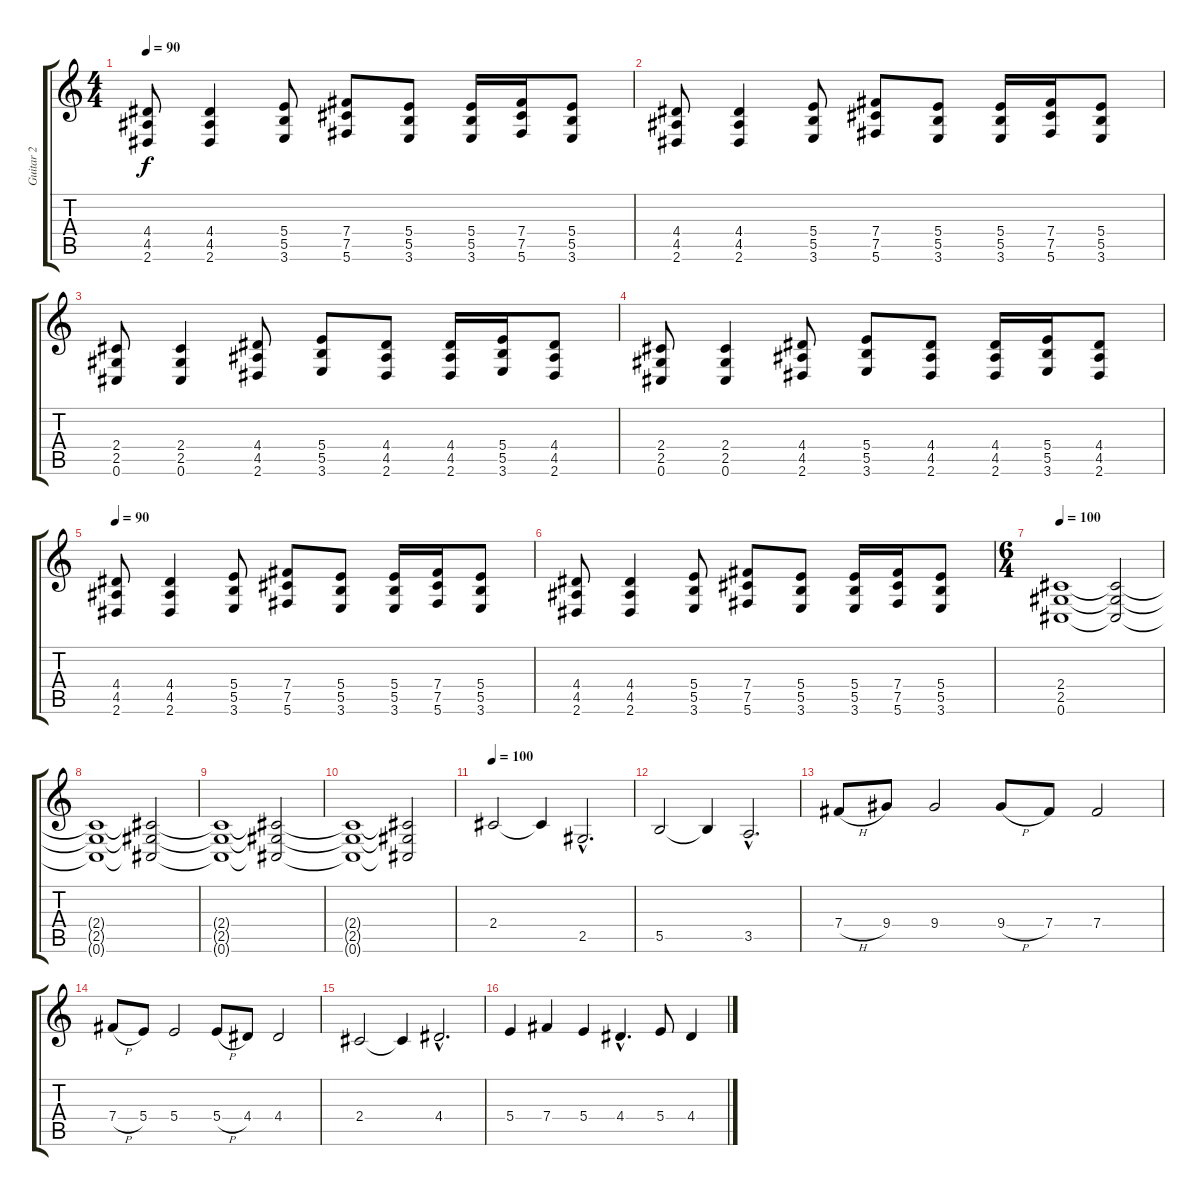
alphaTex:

\track ("Guitar 2" "Guitar 2") {instrument distortionguitar}
\staff {score tabs}
\tuning (Db4 Ab3 E3 B2 Gb2 Db2) {hide}
\ts (4 4)
\tempo 90
\clef g2
\ks c
(4.4 4.5 2.6).8{dy f} (4.4 4.5 2.6).4 (5.4 5.5 3.6).8 (7.4 7.5 5.6).8 (5.4 5.5 3.6).8 (5.4 5.5 3.6).16 (7.4 7.5 5.6).16 (5.4 5.5 3.6).8 |
(4.4 4.5 2.6).8 (4.4 4.5 2.6).4 (5.4 5.5 3.6).8 (7.4 7.5 5.6).8 (5.4 5.5 3.6).8 (5.4 5.5 3.6).16 (7.4 7.5 5.6).16 (5.4 5.5 3.6).8 |
(2.4 2.5 0.6).8 (2.4 2.5 0.6).4 (4.4 4.5 2.6).8 (5.4 5.5 3.6).8 (4.4 4.5 2.6).8 (4.4 4.5 2.6).16 (5.4 5.5 3.6).16 (4.4 4.5 2.6).8 |
(2.4 2.5 0.6).8 (2.4 2.5 0.6).4 (4.4 4.5 2.6).8 (5.4 5.5 3.6).8 (4.4 4.5 2.6).8 (4.4 4.5 2.6).16 (5.4 5.5 3.6).16 (4.4 4.5 2.6).8 |
\tempo 90
(4.4 4.5 2.6).8 (4.4 4.5 2.6).4 (5.4 5.5 3.6).8 (7.4 7.5 5.6).8 (5.4 5.5 3.6).8 (5.4 5.5 3.6).16 (7.4 7.5 5.6).16 (5.4 5.5 3.6).8 |
(4.4 4.5 2.6).8 (4.4 4.5 2.6).4 (5.4 5.5 3.6).8 (7.4 7.5 5.6).8 (5.4 5.5 3.6).8 (5.4 5.5 3.6).16 (7.4 7.5 5.6).16 (5.4 5.5 3.6).8 |
\ts (6 4)
\tempo 100
(2.4 2.5 0.6).1 (2.4{t} 2.5{t} 0.6{t}).2 |
(2.4{t} 2.5{t} 0.6{t}).1 (2.4{t} 2.5{t} 0.6{t}).2 |
(2.4{t} 2.5{t} 0.6{t}).1 (2.4{t} 2.5{t} 0.6{t}).2 |
(2.4{t} 2.5{t} 0.6{t}).1 (2.4{t} 2.5{t} 0.6{t}).2 |
\tempo 100
2.4.2 2.4{t}.4 2.5{hac}.2{d} |
5.5.2 5.5{t}.4 3.5{hac}.2{d} |
7.4{h}.8 9.4.8 9.4.2 9.4{h}.8 7.4.8 7.4.2 |
7.4{h}.8 5.4.8 5.4.2 5.4{h}.8 4.4.8 4.4.2 |
2.4.2 2.4{t}.4 4.4{hac}.2{d} |
5.4.4 7.4.4 5.4.4 4.4{hac}.4{d} 5.4.8 4.4.4
